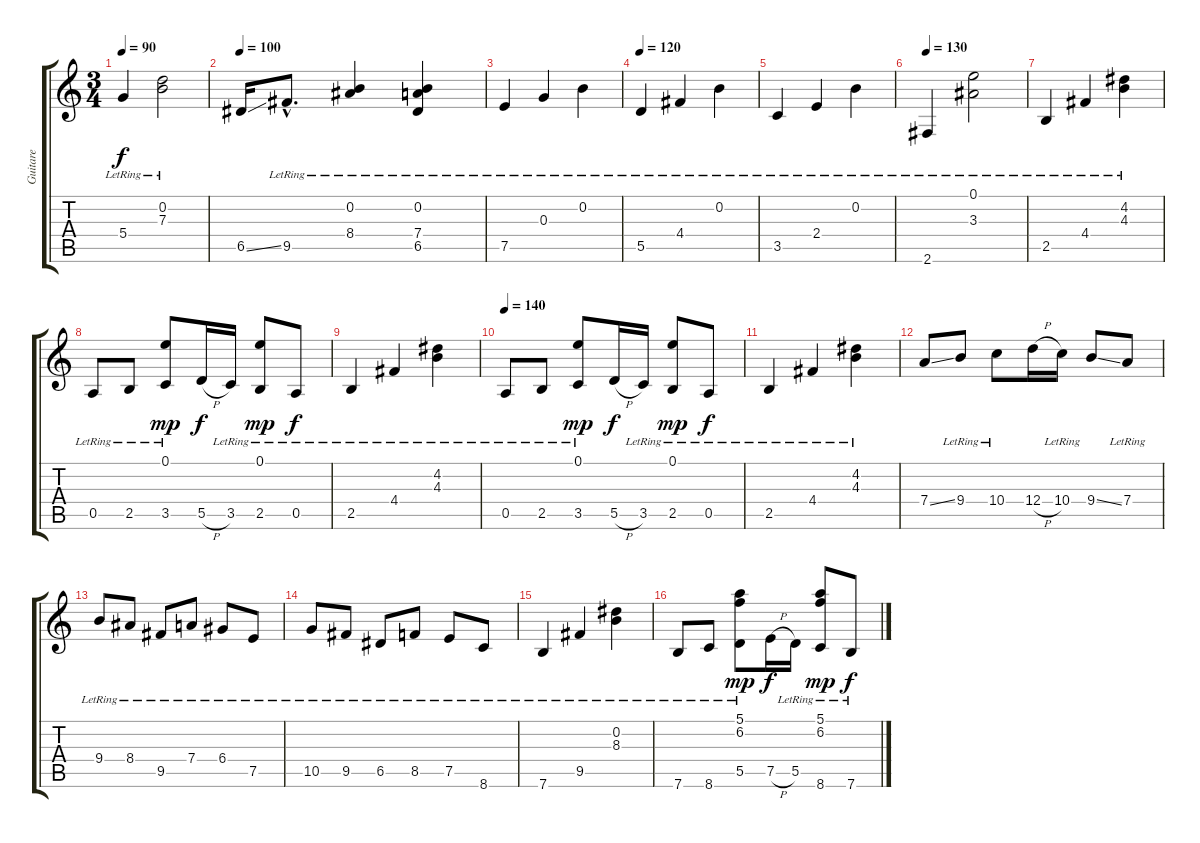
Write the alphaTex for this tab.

\track ("Guitare" "Guitare") {instrument acousticguitarnylon}
\staff {score tabs}
\tuning (E4 B3 G3 D3 A2 E2) {hide}
\ts (3 4)
\tempo 90
\clef g2
\ks c
5.4{lr}.4{dy f} (0.2{lr} 7.3{lr}).2 |
\tempo 100
6.5{ss}.16 9.5{hac lr}.8{d} (0.2{lr} 8.4{lr}).4 (0.2{lr} 7.4{lr} 6.5{lr}).4 |
7.5{lr}.4 0.3{lr}.4 0.2{lr}.4 |
\tempo 120
5.5{lr}.4 4.4{lr}.4 0.2{lr}.4 |
3.5{lr}.4 2.4{lr}.4 0.2{lr}.4 |
\tempo 130
2.6{lr}.4 (0.1{lr} 3.3{lr}).2 |
2.5{lr}.4 4.4{lr}.4 (4.2{lr} 4.3{lr}).4 |
0.5{lr}.8 2.5{lr}.8 (0.1{lr} 3.5{lr}).8{dy mp} 5.5{h}.16{dy f} 3.5{lr}.16 (0.1{lr} 2.5{lr}).8{dy mp} 0.5{lr}.8{dy f} |
2.5{lr}.4 4.4{lr}.4 (4.2{lr} 4.3{lr}).4 |
\tempo 140
0.5{lr}.8 2.5{lr}.8 (0.1{lr} 3.5{lr}).8{dy mp} 5.5{h}.16{dy f} 3.5{lr}.16 (0.1{lr} 2.5{lr}).8{dy mp} 0.5{lr}.8{dy f} |
2.5{lr}.4 4.4{lr}.4 (4.2{lr} 4.3{lr}).4 |
7.4{ss}.8 9.4{lr}.8 10.4{lr}.8 12.4{h}.16 10.4{lr}.16 9.4{ss}.8 7.4{lr}.8 |
9.4{lr}.8 8.4{lr}.8 9.5{lr}.8 7.4{lr}.8 6.4{lr}.8 7.5{lr}.8 |
10.5{lr}.8 9.5{lr}.8 6.5{lr}.8 8.5{lr}.8 7.5{lr}.8 8.6{lr}.8 |
7.6{lr}.4 9.5{lr}.4 (0.2{lr} 8.3{lr}).4 |
7.6{lr}.8 8.6{lr}.8 (5.1{lr} 6.2{lr} 5.5{lr}).8{dy mp} 7.5{h}.16{dy f} 5.5{lr}.16 (5.1{lr} 6.2{lr} 8.6{lr}).8{dy mp} 7.6{lr}.8{dy f}
